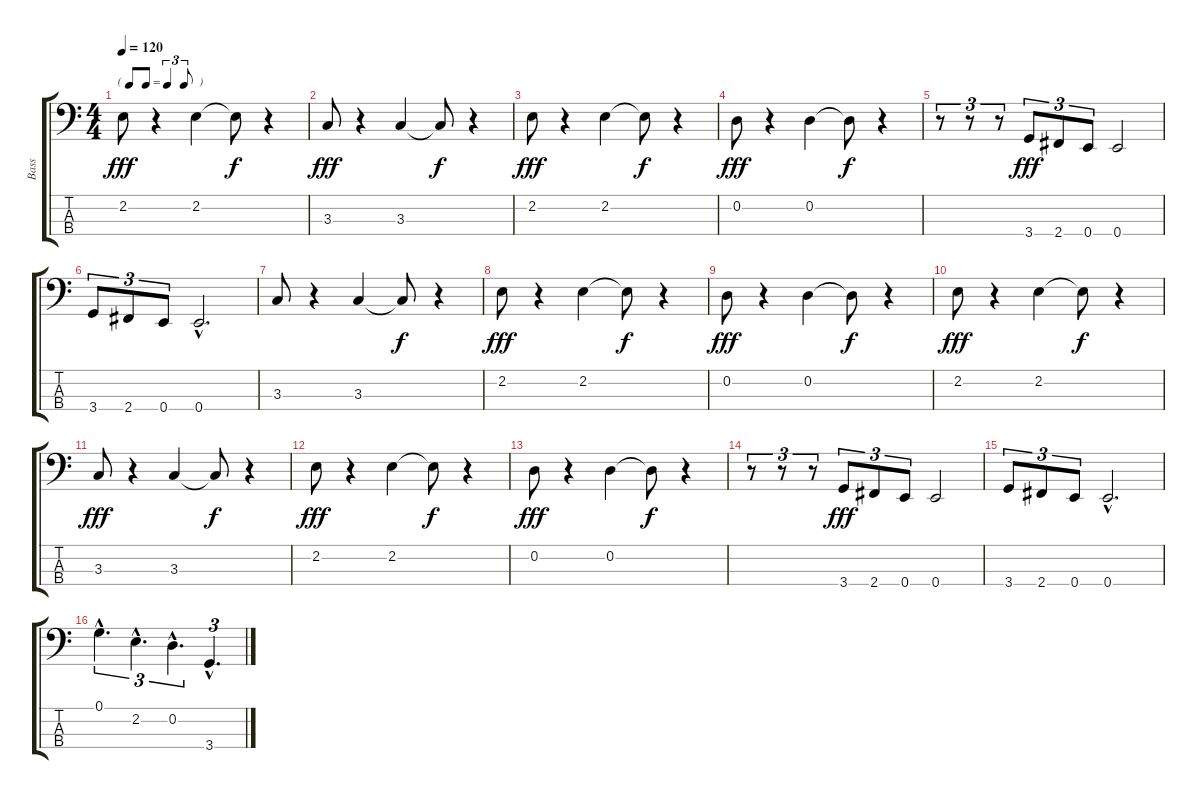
\track ("Bass" "Bass") {instrument electricbasspick}
\staff {score tabs}
\tuning (G2 D2 A1 E1) {hide}
\ts (4 4)
\tf triplet8th
\tempo 120
\clef f4
\ks c
2.2.8{dy fff} r.4 2.2.4 2.2{t}.8{dy f} r.4 |
3.3.8{dy fff} r.4 3.3.4 3.3{t}.8{dy f} r.4 |
2.2.8{dy fff} r.4 2.2.4 2.2{t}.8{dy f} r.4 |
0.2.8{dy fff} r.4 0.2.4 0.2{t}.8{dy f} r.4 |
r.8{tu (3 2)} r.8{tu (3 2)} r.8{tu (3 2)} 3.4.8{tu (3 2) dy fff} 2.4.8{tu (3 2)} 0.4.8{tu (3 2)} 0.4.2 |
3.4.8{tu (3 2)} 2.4.8{tu (3 2)} 0.4.8{tu (3 2)} 0.4{hac}.2{d} |
3.3.8 r.4 3.3.4 3.3{t}.8{dy f} r.4 |
2.2.8{dy fff} r.4 2.2.4 2.2{t}.8{dy f} r.4 |
0.2.8{dy fff} r.4 0.2.4 0.2{t}.8{dy f} r.4 |
2.2.8{dy fff} r.4 2.2.4 2.2{t}.8{dy f} r.4 |
3.3.8{dy fff} r.4 3.3.4 3.3{t}.8{dy f} r.4 |
2.2.8{dy fff} r.4 2.2.4 2.2{t}.8{dy f} r.4 |
0.2.8{dy fff} r.4 0.2.4 0.2{t}.8{dy f} r.4 |
r.8{tu (3 2)} r.8{tu (3 2)} r.8{tu (3 2)} 3.4.8{tu (3 2) dy fff} 2.4.8{tu (3 2)} 0.4.8{tu (3 2)} 0.4.2 |
3.4.8{tu (3 2)} 2.4.8{tu (3 2)} 0.4.8{tu (3 2)} 0.4{hac}.2{d} |
0.1{hac}.4{d tu (3 2) volume 16} 2.2{hac}.4{d tu (3 2)} 0.2{hac}.4{d tu (3 2)} 3.4{hac}.4{d tu (3 2)}
